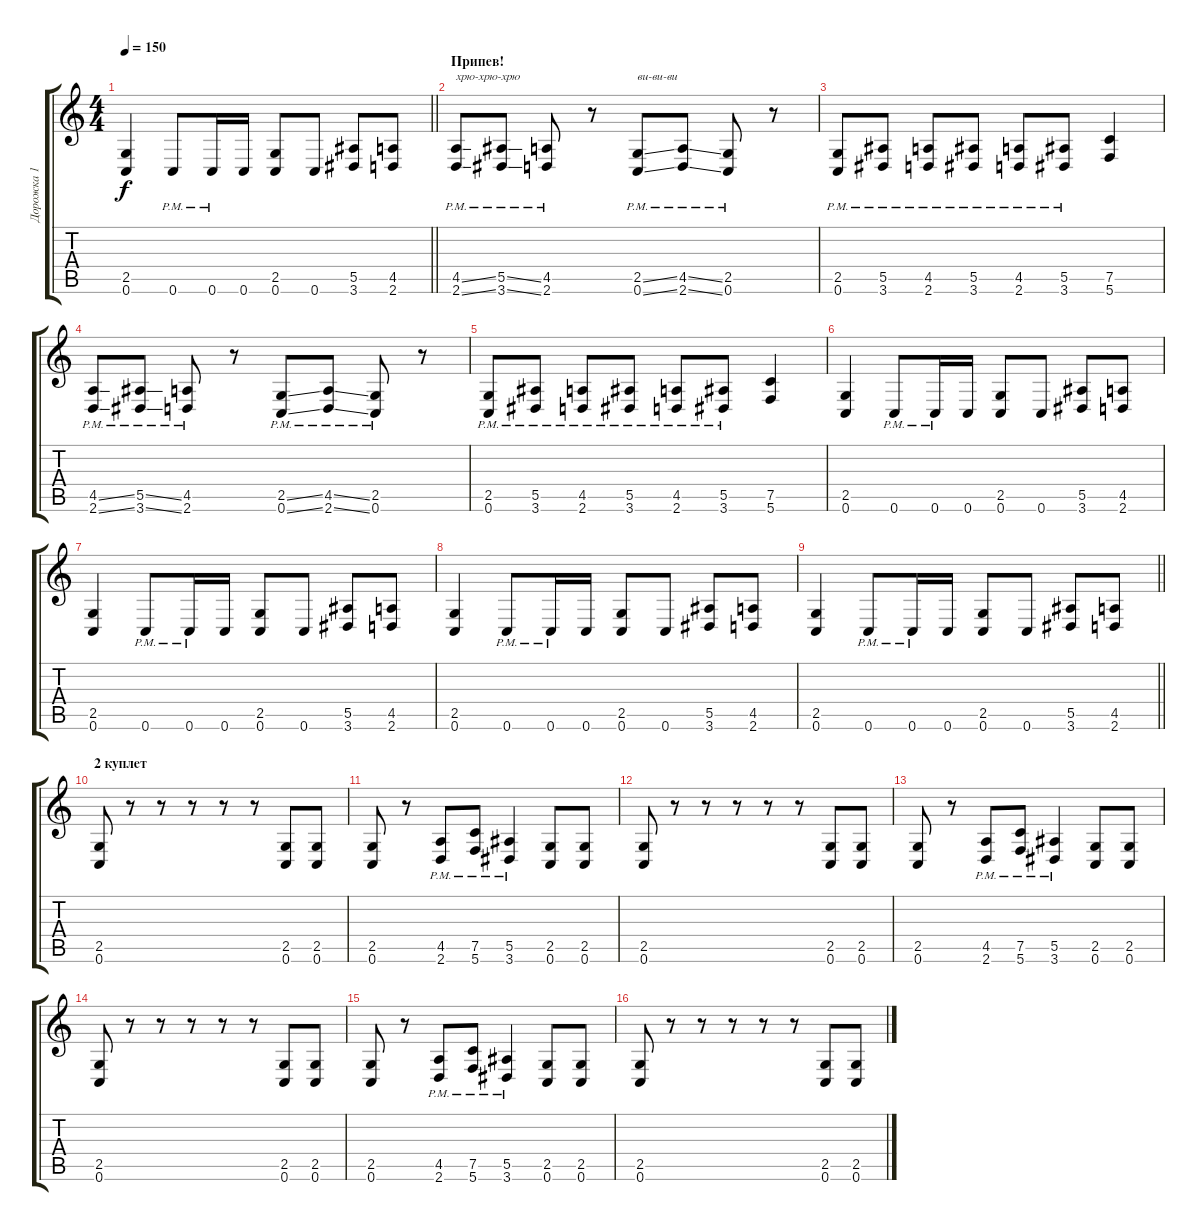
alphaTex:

\track ("Дорожка 1" "Дорожка 1") {instrument distortionguitar}
\staff {score tabs}
\tuning (C4 G3 Eb3 Bb2 F2 C2) {hide}
\ts (4 4)
\tempo 150
\clef g2
\barLineRight lightlight
\ks c
(2.5 0.6).4{dy f} 0.6{pm}.8 0.6{pm}.16 0.6.16 (2.5 0.6).8 0.6.8 (5.5 3.6).8 (4.5 2.6).8 |
\section ("" "Припев!")
(4.5{ss pm} 2.6{ss pm}).8{txt "хрю-хрю-хрю"} (5.5{ss pm} 3.6{ss pm}).8 (4.5{pm} 2.6{pm}).8 r.8 (2.5{ss pm} 0.6{ss pm}).8{txt "ви-ви-ви"} (4.5{ss pm} 2.6{ss pm}).8 (2.5{pm} 0.6{pm}).8 r.8 |
(2.5{pm} 0.6{pm}).8 (5.5{pm} 3.6{pm}).8 (4.5{pm} 2.6{pm}).8 (5.5{pm} 3.6{pm}).8 (4.5{pm} 2.6{pm}).8 (5.5{pm} 3.6{pm}).8 (7.5 5.6).4 |
(4.5{ss pm} 2.6{ss pm}).8 (5.5{ss pm} 3.6{ss pm}).8 (4.5{pm} 2.6{pm}).8 r.8 (2.5{ss pm} 0.6{ss pm}).8 (4.5{ss pm} 2.6{ss pm}).8 (2.5{pm} 0.6{pm}).8 r.8 |
(2.5{pm} 0.6{pm}).8 (5.5{pm} 3.6{pm}).8 (4.5{pm} 2.6{pm}).8 (5.5{pm} 3.6{pm}).8 (4.5{pm} 2.6{pm}).8 (5.5{pm} 3.6{pm}).8 (7.5 5.6).4 |
(2.5 0.6).4 0.6{pm}.8 0.6{pm}.16 0.6.16 (2.5 0.6).8 0.6.8 (5.5 3.6).8 (4.5 2.6).8 |
(2.5 0.6).4 0.6{pm}.8 0.6{pm}.16 0.6.16 (2.5 0.6).8 0.6.8 (5.5 3.6).8 (4.5 2.6).8 |
(2.5 0.6).4 0.6{pm}.8 0.6{pm}.16 0.6.16 (2.5 0.6).8 0.6.8 (5.5 3.6).8 (4.5 2.6).8 |
\barLineRight lightlight
(2.5 0.6).4 0.6{pm}.8 0.6{pm}.16 0.6.16 (2.5 0.6).8 0.6.8 (5.5 3.6).8 (4.5 2.6).8 |
\section ("" "2 куплет")
(2.5 0.6).8 r.8 r.8 r.8 r.8 r.8 (2.5 0.6).8 (2.5 0.6).8 |
(2.5 0.6).8 r.8 (4.5 2.6{pm}).8 (7.5 5.6{pm}).8 (5.5 3.6{pm}).4 (2.5 0.6).8 (2.5 0.6).8 |
(2.5 0.6).8 r.8 r.8 r.8 r.8 r.8 (2.5 0.6).8 (2.5 0.6).8 |
(2.5 0.6).8 r.8 (4.5 2.6{pm}).8 (7.5 5.6{pm}).8 (5.5 3.6{pm}).4 (2.5 0.6).8 (2.5 0.6).8 |
(2.5 0.6).8 r.8 r.8 r.8 r.8 r.8 (2.5 0.6).8 (2.5 0.6).8 |
(2.5 0.6).8 r.8 (4.5 2.6{pm}).8 (7.5 5.6{pm}).8 (5.5 3.6{pm}).4 (2.5 0.6).8 (2.5 0.6).8 |
(2.5 0.6).8 r.8 r.8 r.8 r.8 r.8 (2.5 0.6).8 (2.5 0.6).8
